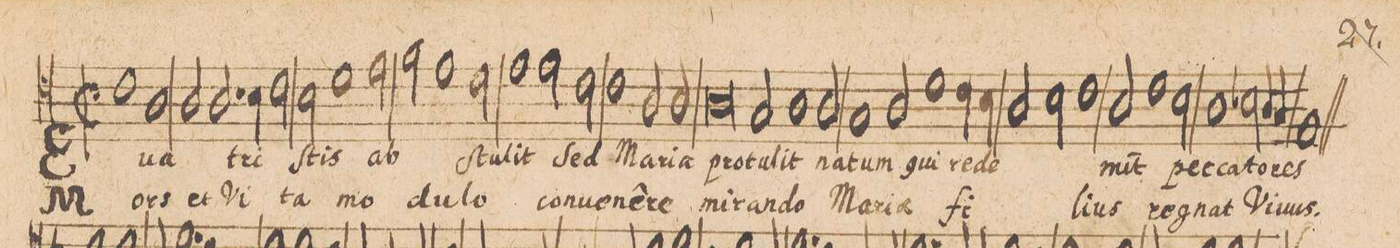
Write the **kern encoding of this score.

**kern	**text	**text
*I"ALTVS.	*	*
*clefC4	*	*
*k[]	*	*
*met(C|)	*	*
*M2/1	*	*
*M2/1	*	*
*met(C|)	*	*
1c	E-	Mors
1A	-ua	.
=11-	=11-	=11-
2A/	.	et
2.A/	tri-	Vi-
4B\	.	.
2c\	.	.
=12-	=12-	=12-
2B\	-ſtis	-ta
1d\	.	mo-
2e\	ab-	.
=13-	=13-	=13-
2f\	.	.
1e\	.	-du-
2d\	-ſtu-	-lo
=14-	=14-	=14-
1e	-lit	.
2e\	Sed	con-
2c\	.	.
=15-	=15-	=15-
1c	Ma-	-ue-
2A/	-ri-	-ne-
2A/	-a	-re
=16-	=16-	=16-
0A	pro-	mi-
=17-	=17-	=17-
2G/	-tu-	-ran-
1A\	-lit	-do
2A/	na-	Ma-
=18-	=18-	=18-
1G	-tum	.
2A/	.	-ri-
1d\	qui	-ae
=19-	=19-	=19-
4c\	re-	fi-
4B\	-de-	.
2A/	.	.
2B\	.	.
=20-	=20-	=20-
1c	.	-li-
2A/	-mit	-us
1c\	.	.
=21-	=21-	=21-
2B\	pec-	re-
1A	-ca-	-gnat
=22-	=22-	=22-
2B-X\	-to-	Vi-
4A/	.	.
4G/	.	.
1F	-res	-uus.
=23||	=23||	=23||
*-	*-	*-
